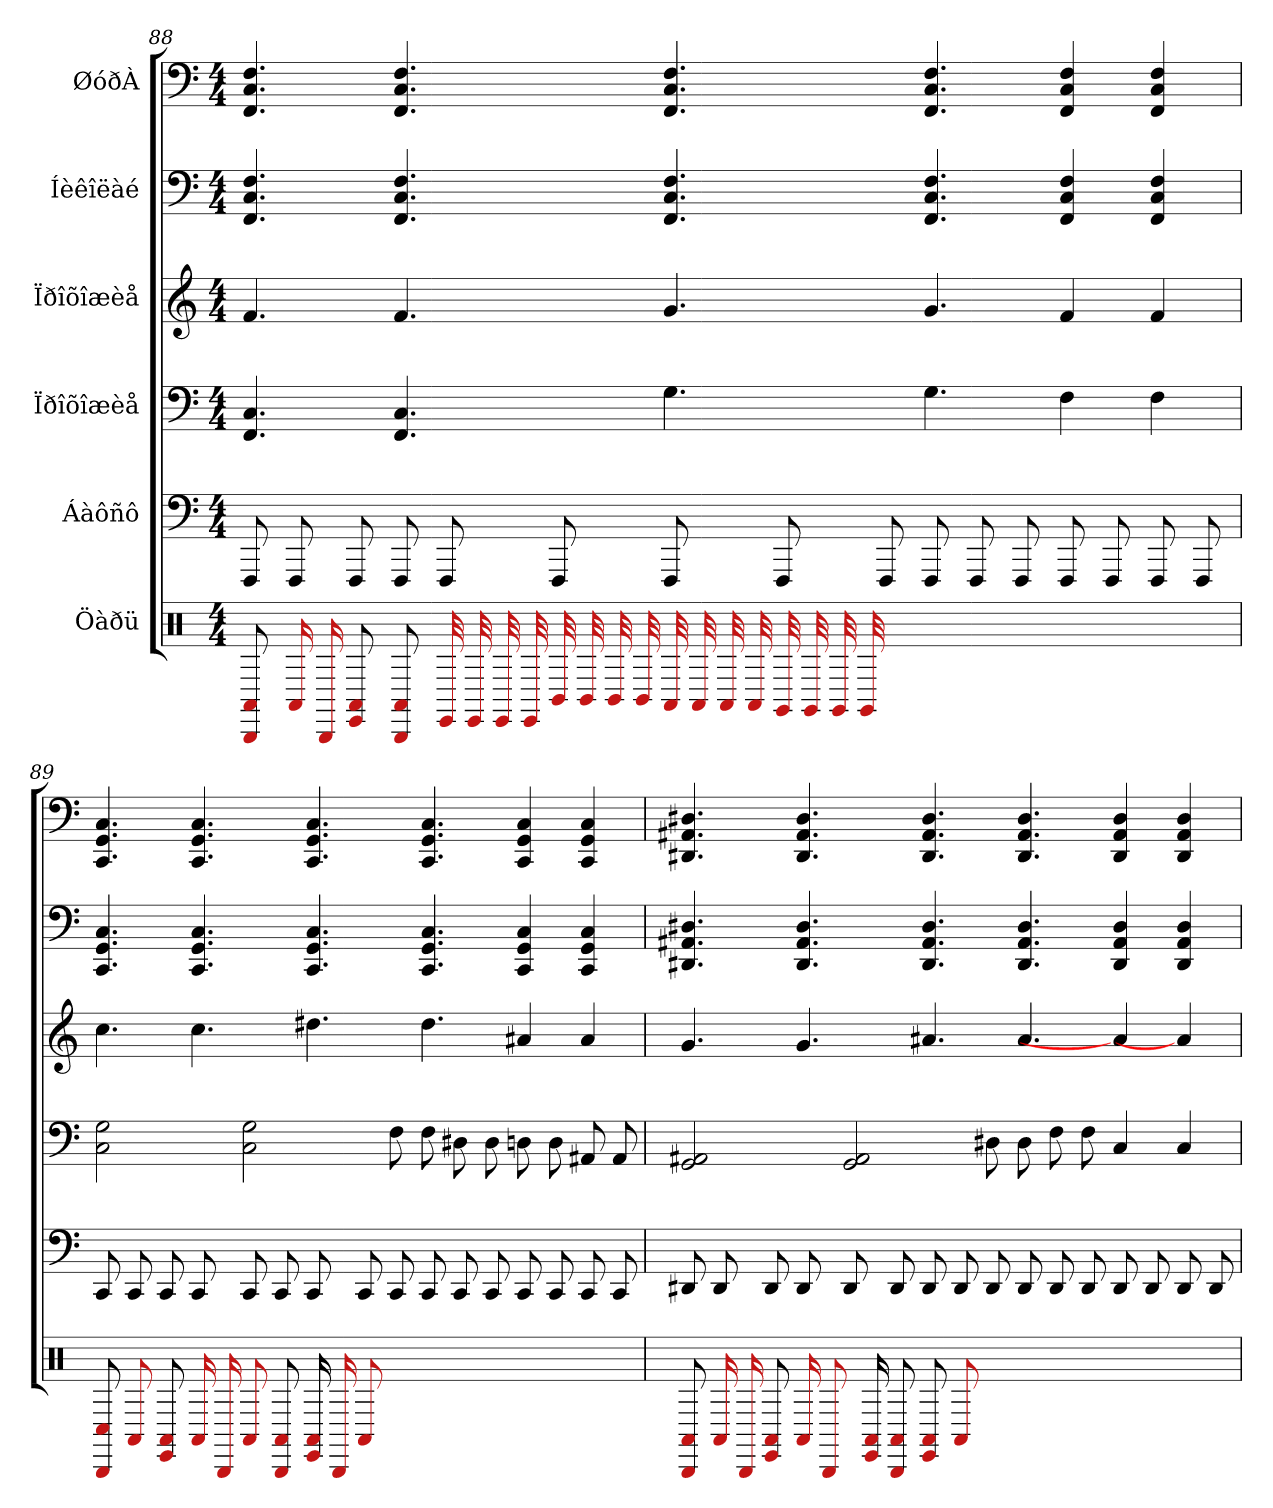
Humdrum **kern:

**kern	**kern	**kern	**kern	**kern	**kern
*part6	*part5	*part4	*part3	*part2	*part1
*staff6	*staff5	*staff4	*staff3	*staff2	*staff1
*I"Öàðü	*I"Áàôñô	*I"Ïðîõîæèå	*I"Ïðîõîæèå	*I"Íèêîëàé	*I"ØóðÀ
*clefX	*	*	*	*	*
*k[]	*k[]	*k[]	*k[]	*k[]	*k[]
*M4/4	*M4/4	*M4/4	*M4/4	*M4/4	*M4/4
=88	=88	=88	=88	=88	=88
8BBB 8AA#	8FFF	4.C 4.FF	4.f	4.F 4.C 4.FF	4.F 4.C 4.FF
16AA#	8FFF	.	.	.	.
16BBB	.	.	.	.	.
8EE 8AA#	8FFF	.	.	.	.
8BBB 8AA#	8FFF	4.C 4.FF	4.f	4.F 4.C 4.FF	4.F 4.C 4.FF
32EE	8FFF	.	.	.	.
32EE	.	.	.	.	.
32EE	.	.	.	.	.
32EE	.	.	.	.	.
32BB	8FFF	.	.	.	.
32BB	.	.	.	.	.
32BB	.	.	.	.	.
32BB	.	.	.	.	.
32AA	8FFF	4.G	4.g	4.F 4.C 4.FF	4.F 4.C 4.FF
32AA	.	.	.	.	.
32AA	.	.	.	.	.
32AA	.	.	.	.	.
32GG	8FFF	.	.	.	.
32GG	.	.	.	.	.
32GG	.	.	.	.	.
32GG	.	.	.	.	.
1ryy	8FFF	.	.	.	.
.	8FFF	4.G	4.g	4.F 4.C 4.FF	4.F 4.C 4.FF
.	8FFF	.	.	.	.
.	8FFF	.	.	.	.
.	8FFF	4F	4f	4F 4C 4FF	4F 4C 4FF
.	8FFF	.	.	.	.
.	8FFF	4F	4f	4F 4C 4FF	4F 4C 4FF
.	8FFF	.	.	.	.
=89	=89	=89	=89	=89	=89
8C# 8BBB	8CC	2G 2C	4.cc	4.C 4.GG 4.CC	4.C 4.GG 4.CC
8AA#	8CC	.	.	.	.
8EE 8AA#	8CC	.	.	.	.
16AA#	8CC	.	4.cc	4.C 4.GG 4.CC	4.C 4.GG 4.CC
16BBB	.	.	.	.	.
8AA#	8CC	2G 2C	.	.	.
8BBB 8AA#	8CC	.	.	.	.
16EE 16AA#	8CC	.	4.dd#	4.C 4.GG 4.CC	4.C 4.GG 4.CC
16BBB	.	.	.	.	.
8AA#	8CC	.	.	.	.
1ryy	8CC	8F	.	.	.
.	8CC	8F	4.dd#	4.C 4.GG 4.CC	4.C 4.GG 4.CC
.	8CC	8D#	.	.	.
.	8CC	8D#	.	.	.
.	8CC	8D	4a#	4C 4GG 4CC	4C 4GG 4CC
.	8CC	8D	.	.	.
.	8CC	8AA#	4a#	4C 4GG 4CC	4C 4GG 4CC
.	8CC	8AA#	.	.	.
=90	=90	=90	=90	=90	=90
8BBB 8AA#	8DD#	2GG 2AA#	4.g	4.D# 4.AA# 4.DD#	4.D# 4.AA# 4.DD#
16AA#	8DD#	.	.	.	.
16BBB	.	.	.	.	.
8EE 8AA#	8DD#	.	.	.	.
16AA#	8DD#	.	4.g	4.D# 4.AA# 4.DD#	4.D# 4.AA# 4.DD#
8BBB	.	.	.	.	.
.	8DD#	2GG 2AA#	.	.	.
16EE 16AA#	.	.	.	.	.
8BBB 8AA#	8DD#	.	.	.	.
8EE 8AA#	8DD#	.	4.a#	4.D# 4.AA# 4.DD#	4.D# 4.AA# 4.DD#
8AA#	8DD#	.	.	.	.
1ryy	8DD#	8D#	.	.	.
.	8DD#	8D#	4.a#	4.D# 4.AA# 4.DD#	4.D# 4.AA# 4.DD#
.	8DD#	8F	.	.	.
.	8DD#	8F	.	.	.
.	8DD#	4C	4a#]	4D# 4AA# 4DD#	4D# 4AA# 4DD#
.	8DD#	.	.	.	.
.	8DD#	4C	4a#]	4D# 4AA# 4DD#	4D# 4AA# 4DD#
.	8DD#	.	.	.	.
=	=	=	=	=	=
*-	*-	*-	*-	*-	*-
